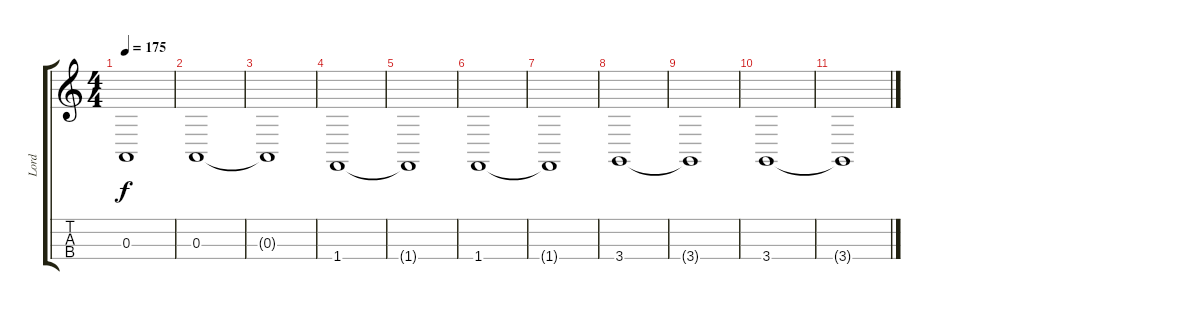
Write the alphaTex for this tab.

\track ("Lord" "Lord") {instrument drawbarorgan}
\staff {score tabs}
\tuning (G3 D3 A2 E2) {hide}
\ts (4 4)
\tempo 175
\clef g2
\ks c
0.3{t}.1{dy f} |
0.3.1 |
0.3{t}.1 |
1.4.1 |
1.4{t}.1 |
1.4.1 |
1.4{t}.1 |
3.4.1 |
3.4{t}.1 |
3.4.1 |
3.4{t}.1
